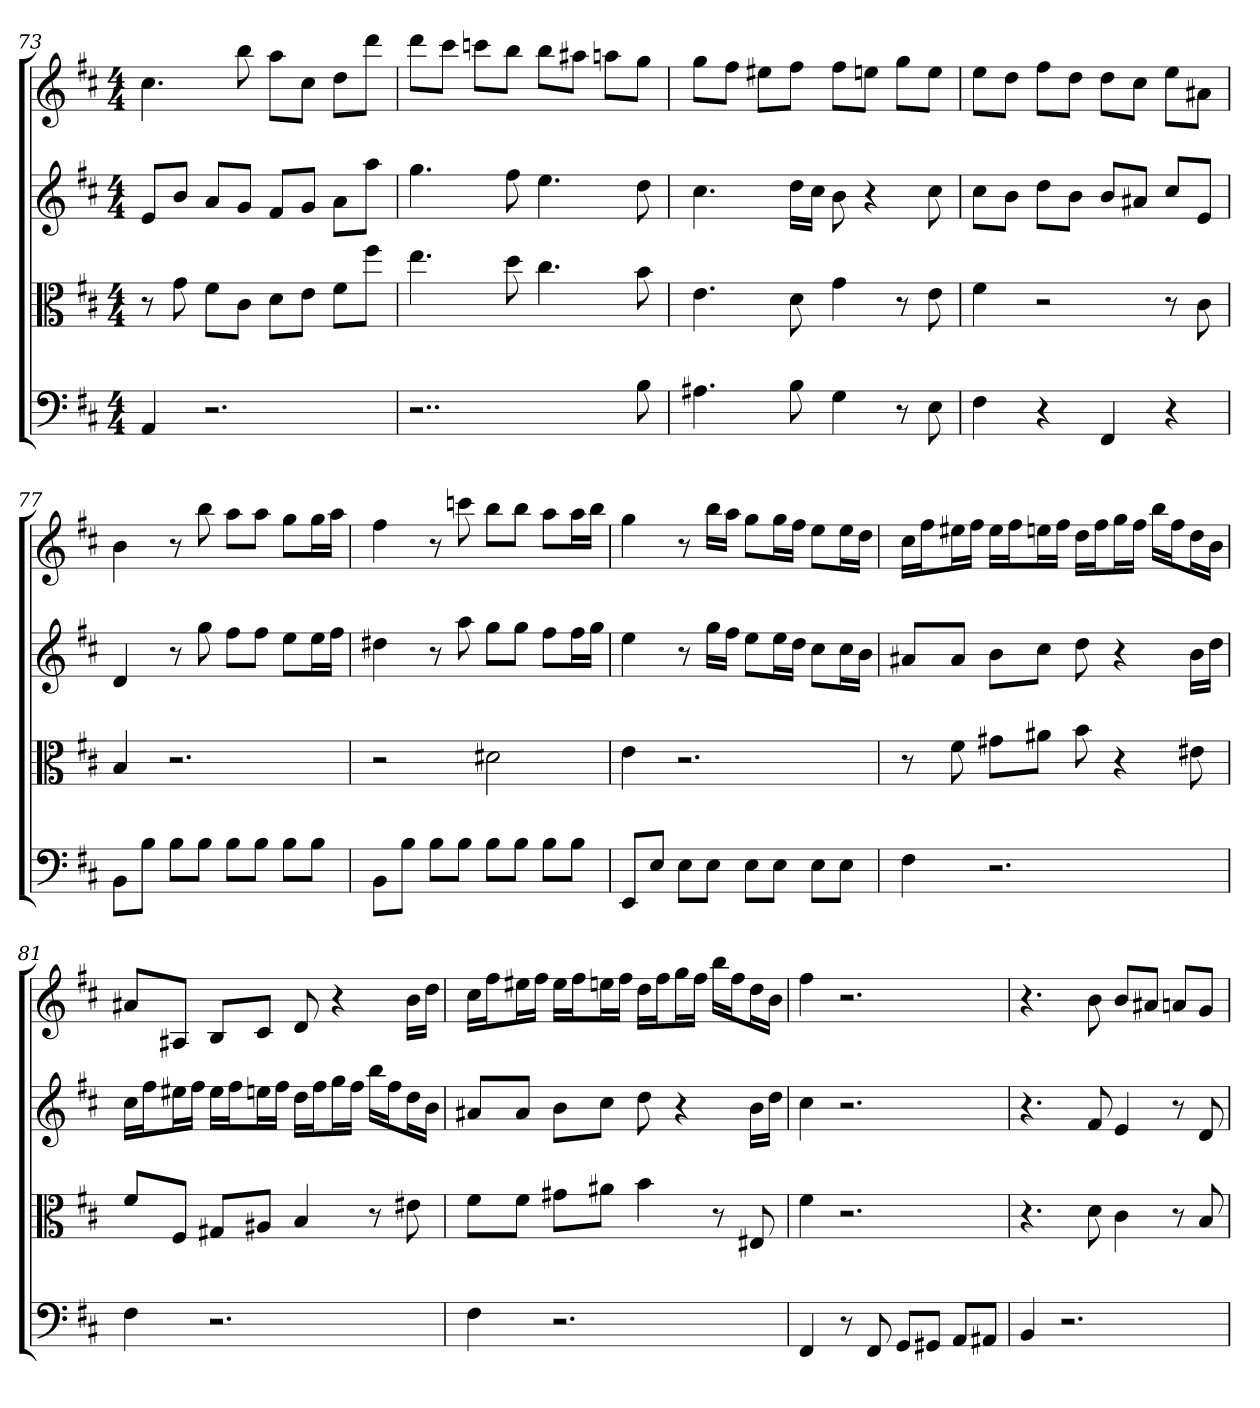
**kern	**kern	**kern	**kern
*part4	*part3	*part2	*part1
*staff4	*staff3	*staff2	*staff1
*clefF4	*clefC3	*	*
*k[f#c#]	*k[f#c#]	*k[f#c#]	*k[f#c#]
*b:	*b:	*b:	*b:
*M4/4	*M4/4	*M4/4	*M4/4
=73	=73	=73	=73
4AA	8r	8eL	4.cc#
.	8g	8bJ	.
2.r	8f#\L	8aL	.
.	8c#\J	8gJ	8bb
.	8d\L	8f#L	8aaL
.	8e\J	8gJ	8cc#J
.	8f#\L	8aL	8ddL
.	8ff#\J	8aaJ	8dddJ
=74	=74	=74	=74
2..r	4.ee	4.gg	8dddL
.	.	.	8ccc#J
.	.	.	8cccnL
.	8dd	8ff#	8bbJ
.	4.cc#	4.ee	8bbL
.	.	.	8aa#XJ
.	.	.	8aanL
8B	8b	8dd	8ggJ
=75	=75	=75	=75
4.A#X	4.e	4.cc#	8ggL
.	.	.	8ff#J
.	.	.	8ee#XL
8B	8d	16ddLL	8ff#J
.	.	16cc#JJ	.
4G	4g	8b	8ff#L
.	.	4r	8eenJ
8r	8r	.	8ggL
8E	8e	8cc#	8eeJ
=76	=76	=76	=76
4F#	4f#	8cc#L	8eeL
.	.	8bJ	8ddJ
4r	2r	8ddL	8ff#L
.	.	8bJ	8ddJ
4FF#	.	8bL	8ddL
.	.	8a#XJ	8cc#J
4r	8r	8cc#L	8eeL
.	8c#	8eJ	8a#XJ
=77	=77	=77	=77
8BB\L	4B	4d	4b
8B\J	.	.	.
8B\L	2.r	8r	8r
8B\J	.	8gg	8bb
8B\L	.	8ff#L	8aaL
8B\J	.	8ff#J	8aaJ
8B\L	.	8eeL	8ggL
8B\J	.	16eeL	16ggL
.	.	16ff#JJ	16aaJJ
=78	=78	=78	=78
8BB\L	2r	4dd#X	4ff#
8B\J	.	.	.
8B\L	.	8r	8r
8B\J	.	8aa	8cccn
8B\L	2d#X	8ggL	8bbL
8B\J	.	8ggJ	8bbJ
8B\L	.	8ff#L	8aaL
8B\J	.	16ff#L	16aaL
.	.	16ggJJ	16bbJJ
=79	=79	=79	=79
8EE/L	4e	4ee	4gg
8E/J	.	.	.
8E\L	2.r	8r	8r
8E\J	.	16ggLL	16bbLL
.	.	16ff#JJ	16aaJJ
8E\L	.	8eeL	8ggL
8E\J	.	16eeL	16ggL
.	.	16ddJJ	16ff#JJ
8E\L	.	8cc#L	8eeL
8E\J	.	16cc#L	16eeL
.	.	16bJJ	16ddJJ
=80	=80	=80	=80
4F#	8r	8a#XL	16cc#LL
.	.	.	16ff#J
.	8f#	8a#J	16ee#XL
.	.	.	16ff#JJ
2.r	8g#X\L	8bL	16ee#LL
.	.	.	16ff#J
.	8a#X\J	8cc#J	16eenL
.	.	.	16ff#JJ
.	8b	8dd	16ddLL
.	.	.	16ff#J
.	4r	4r	16ggL
.	.	.	16ff#JJ
.	.	.	16bbLL
.	.	.	16ff#J
.	8e#X	16bLL	16ddL
.	.	16ddJJ	16bJJ
=81	=81	=81	=81
4F#	8f#/L	16cc#LL	8a#XL
.	.	16ff#J	.
.	8F#/J	16ee#XL	8A#XJ
.	.	16ff#JJ	.
2.r	8G#X/L	16ee#LL	8BL
.	.	16ff#J	.
.	8A#X/J	16eenL	8c#J
.	.	16ff#JJ	.
.	4B	16ddLL	8d
.	.	16ff#J	.
.	.	16ggL	4r
.	.	16ff#JJ	.
.	8r	16bbLL	.
.	.	16ff#J	.
.	8e#X	16ddL	16bLL
.	.	16bJJ	16ddJJ
=82	=82	=82	=82
4F#	8f#\L	8a#XL	16cc#LL
.	.	.	16ff#J
.	8f#\J	8a#J	16ee#XL
.	.	.	16ff#JJ
2.r	8g#X\L	8bL	16ee#LL
.	.	.	16ff#J
.	8a#X\J	8cc#J	16eenL
.	.	.	16ff#JJ
.	4b	8dd	16ddLL
.	.	.	16ff#J
.	.	4r	16ggL
.	.	.	16ff#JJ
.	8r	.	16bbLL
.	.	.	16ff#J
.	8E#X	16bLL	16ddL
.	.	16ddJJ	16bJJ
=83	=83	=83	=83
4FF#	4f#	4cc#	4ff#
8r	2.r	2.r	2.r
8FF#	.	.	.
8GG/L	.	.	.
8GG#X/J	.	.	.
8AA/L	.	.	.
8AA#X/J	.	.	.
=84	=84	=84	=84
4BB	4.r	4.r	4.r
2.r	.	.	.
.	8d	8f#	8b
.	4c#	4e	8bL
.	.	.	8a#XJ
.	8r	8r	8anL
.	8B	8d	8gJ
=	=	=	=
*-	*-	*-	*-
